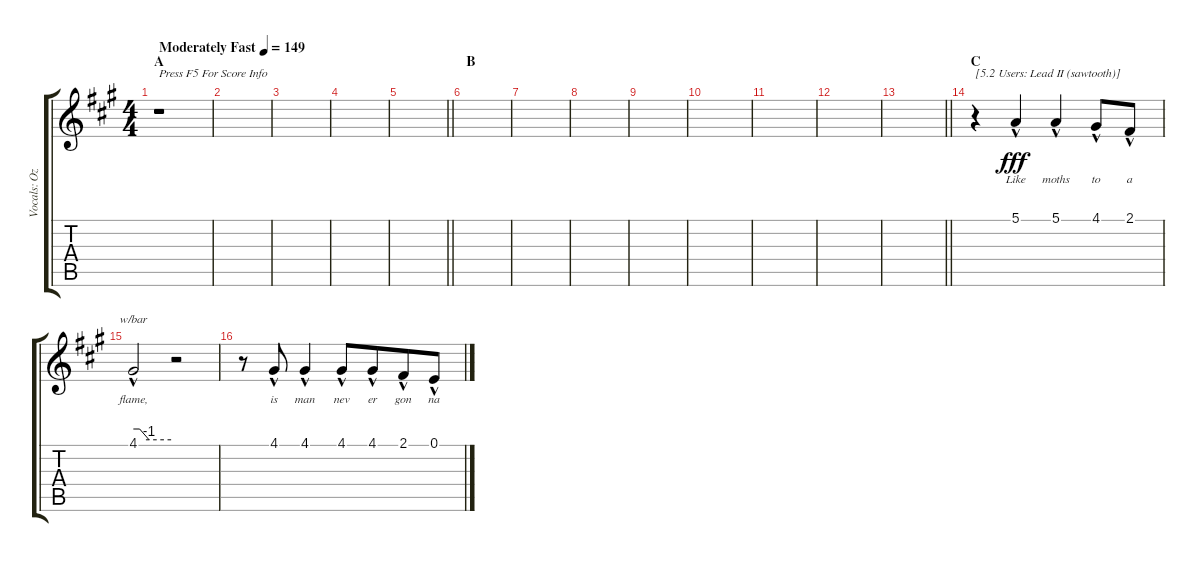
\track ("Vocals: Ozzy" "Vocals: Oz") {instrument lead2sawtooth}
\staff {score tabs}
\tuning (E4 B3 G3 D3 A2 E2) {hide}
\ts (4 4)
\section ("" "A")
\tempo (149 "Moderately Fast")
\clef g2
\ks a
r.1{txt "Press F5 For Score Info" dy fff instrument lead2sawtooth} |
|
|
|
\barLineRight lightlight
|
\section ("" "B")
|
|
|
|
|
|
|
\barLineRight lightlight
|
\section ("" "C")
r.4{txt "[5.2 Users: Lead II (sawtooth)]"} 5.1{hac}.4{lyrics (0 "Like") lyrics (1 "") lyrics (2 "") lyrics (3 "") lyrics (4 "")} 5.1{hac}.4{lyrics (0 "moths") lyrics (1 "") lyrics (2 "") lyrics (3 "") lyrics (4 "")} 4.1{hac}.8{lyrics (0 "to") lyrics (1 "") lyrics (2 "") lyrics (3 "") lyrics (4 "")} 2.1{hac}.8{lyrics (0 "a") lyrics (1 "") lyrics (2 "") lyrics (3 "") lyrics (4 "")} |
4.1{hac}.2{tbe (custom default 0 0 10 0 25 -4 60 -4) lyrics (0 "flame,") lyrics (1 "") lyrics (2 "") lyrics (3 "") lyrics (4 "")} r.2 |
r.8 4.1{hac}.8{lyrics (0 "is") lyrics (1 "") lyrics (2 "") lyrics (3 "") lyrics (4 "")} 4.1{hac}.4{lyrics (0 "man") lyrics (1 "") lyrics (2 "") lyrics (3 "") lyrics (4 "")} 4.1{hac}.8{lyrics (0 "nev") lyrics (1 "") lyrics (2 "") lyrics (3 "") lyrics (4 "")} 4.1{hac}.8{lyrics (0 "er") lyrics (1 "") lyrics (2 "") lyrics (3 "") lyrics (4 "") beam merge} 2.1{hac}.8{lyrics (0 "gon") lyrics (1 "") lyrics (2 "") lyrics (3 "") lyrics (4 "")} 0.1{hac}.8{lyrics (0 "na") lyrics (1 "") lyrics (2 "") lyrics (3 "") lyrics (4 "")}
